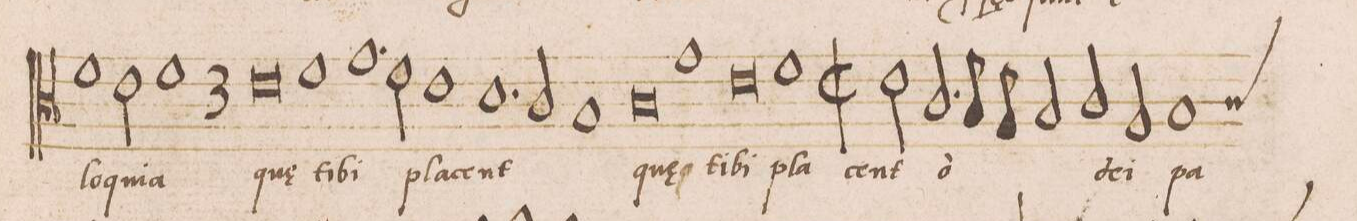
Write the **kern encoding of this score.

**kern	**text
*I"ALTVS	*
*clefC3	*
*k[b-]	*
*met(C|)	*
*M2/1	*
1f\	-lo-
=68-	=68-
2e\	-qui-
1f	-a
=69-	=69-
*M3/2	*
*met(3)	*
*rscale:2	*
1e	quę
2f\	ti-
=70-	=70-
2.g\	-bi
4f\	pla-
2e\	.
=71-	=71-
2.d\	-cent
4c/	.
2B-/	.
=72-	=72-
1c	quę
2g\	ti-
=73-	=73-
1e	-bi
2f\	pla-
*rscale:1	*
=74-	=74-
*M2/1	*
*met(C|)	*
2e\	-cent
2.c/	ò
8B-/	.
8A/	.
2B-/	.
=75-	=75-
2c/	de-
2A/	-i
*custos:c	*
1B-	pa-
=76-	=76-
*-	*-
